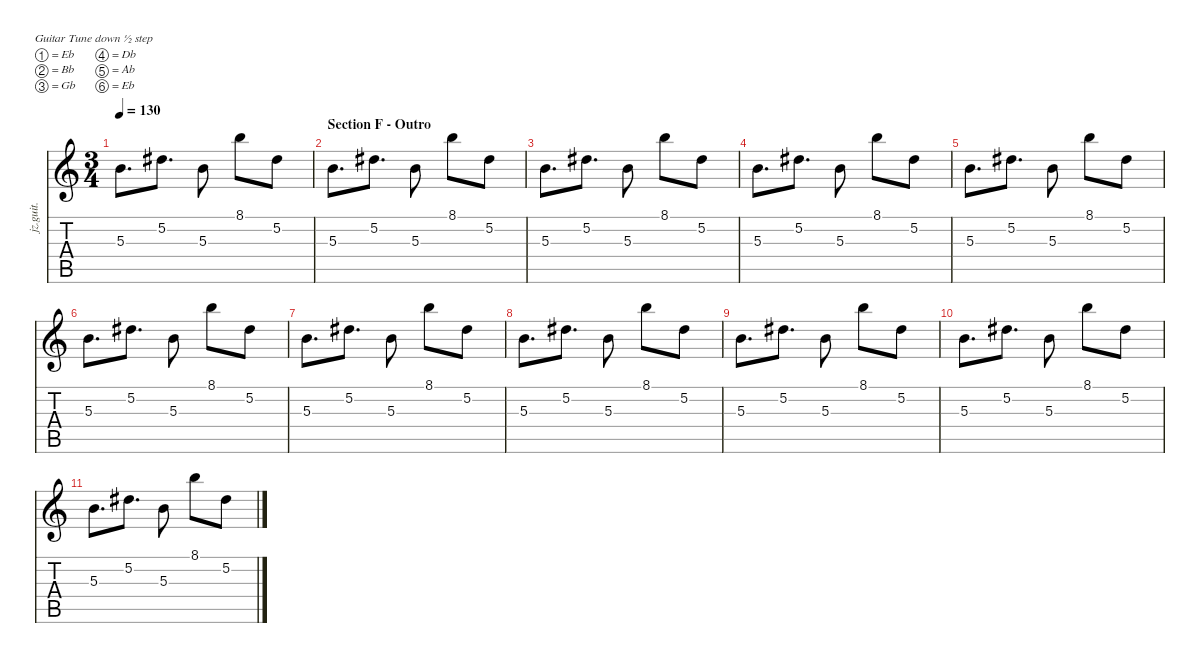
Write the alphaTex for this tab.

\defaultSystemsLayout 4
\hideDynamics
\bracketExtendMode nobrackets
\otherSystemsTrackNameOrientation horizontal
\track ("Jazz Guitar" "jz.guit.") {instrument electricguitarjazz}
\staff {score tabs}
\tuning (Eb4 Bb3 Gb3 Db3 Ab2 Eb2)
\ts (3 4)
\tempo 130
\clef g2
\ks c
5.3.8{d dy f beam Down} 5.2{acc #}.8{d beam Down} 5.3.8{beam Down} 8.1.8{beam Down} 5.2{acc #}.8{beam Down} |
\section ("" "Section F - Outro")
5.3.8{d beam Down} 5.2{acc #}.8{d beam Down} 5.3.8{beam Down} 8.1.8{beam Down} 5.2{acc #}.8{beam Down} |
5.3.8{d beam Down} 5.2{acc #}.8{d beam Down} 5.3.8{beam Down} 8.1.8{beam Down} 5.2{acc #}.8{beam Down} |
5.3.8{d beam Down} 5.2{acc #}.8{d beam Down} 5.3.8{beam Down} 8.1.8{beam Down} 5.2{acc #}.8{beam Down} |
5.3.8{d beam Down} 5.2{acc #}.8{d beam Down} 5.3.8{beam Down} 8.1.8{beam Down} 5.2{acc #}.8{beam Down} |
5.3.8{d beam Down} 5.2{acc #}.8{d beam Down} 5.3.8{beam Down} 8.1.8{beam Down} 5.2{acc #}.8{beam Down} |
5.3.8{d beam Down} 5.2{acc #}.8{d beam Down} 5.3.8{beam Down} 8.1.8{beam Down} 5.2{acc #}.8{beam Down} |
5.3.8{d beam Down} 5.2{acc #}.8{d beam Down} 5.3.8{beam Down} 8.1.8{beam Down} 5.2{acc #}.8{beam Down} |
5.3.8{d beam Down} 5.2{acc #}.8{d beam Down} 5.3.8{beam Down} 8.1.8{beam Down} 5.2{acc #}.8{beam Down} |
5.3.8{d beam Down} 5.2{acc #}.8{d beam Down} 5.3.8{beam Down} 8.1.8{beam Down} 5.2{acc #}.8{beam Down} |
5.3.8{d beam Down} 5.2{acc #}.8{d beam Down} 5.3.8{beam Down} 8.1.8{beam Down} 5.2{acc #}.8{beam Down}
